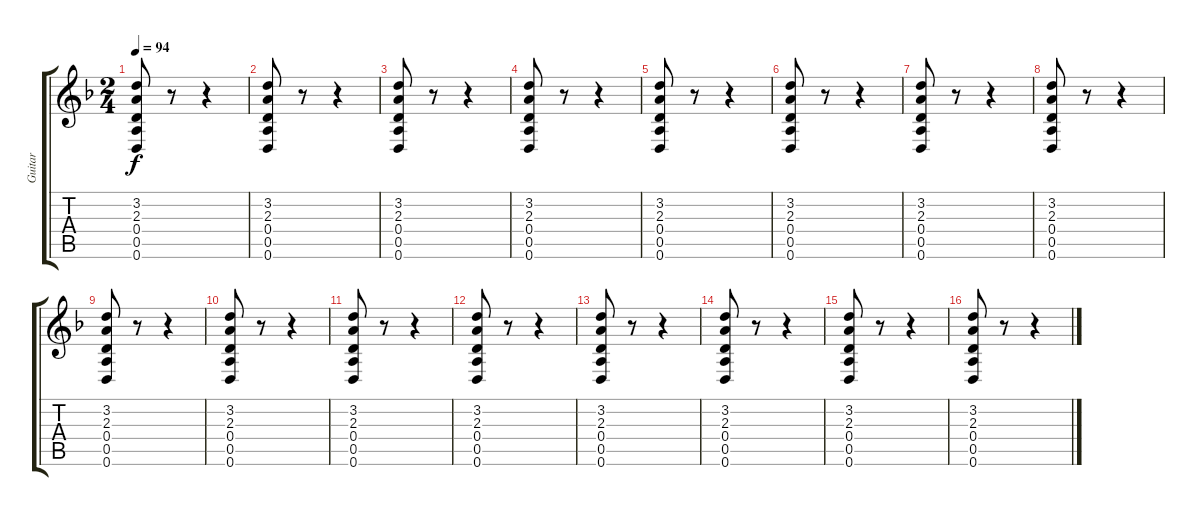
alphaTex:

\track ("Guitar" "Guitar") {instrument distortionguitar}
\staff {score tabs}
\tuning (E4 B3 G3 D3 A2 D2) {hide}
\ts (2 4)
\tempo 94
\clef g2
\ks dminor
(3.2 2.3 0.4 0.5 0.6).8{dy f} r.8 r.4 |
(3.2 2.3 0.4 0.5 0.6).8 r.8 r.4 |
(3.2 2.3 0.4 0.5 0.6).8 r.8 r.4 |
(3.2 2.3 0.4 0.5 0.6).8 r.8 r.4 |
(3.2 2.3 0.4 0.5 0.6).8 r.8 r.4 |
(3.2 2.3 0.4 0.5 0.6).8 r.8 r.4 |
(3.2 2.3 0.4 0.5 0.6).8 r.8 r.4 |
(3.2 2.3 0.4 0.5 0.6).8 r.8 r.4 |
(3.2 2.3 0.4 0.5 0.6).8 r.8 r.4 |
(3.2 2.3 0.4 0.5 0.6).8 r.8 r.4 |
(3.2 2.3 0.4 0.5 0.6).8 r.8 r.4 |
(3.2 2.3 0.4 0.5 0.6).8 r.8 r.4 |
(3.2 2.3 0.4 0.5 0.6).8 r.8 r.4 |
(3.2 2.3 0.4 0.5 0.6).8 r.8 r.4 |
(3.2 2.3 0.4 0.5 0.6).8 r.8 r.4 |
(3.2 2.3 0.4 0.5 0.6).8 r.8 r.4
